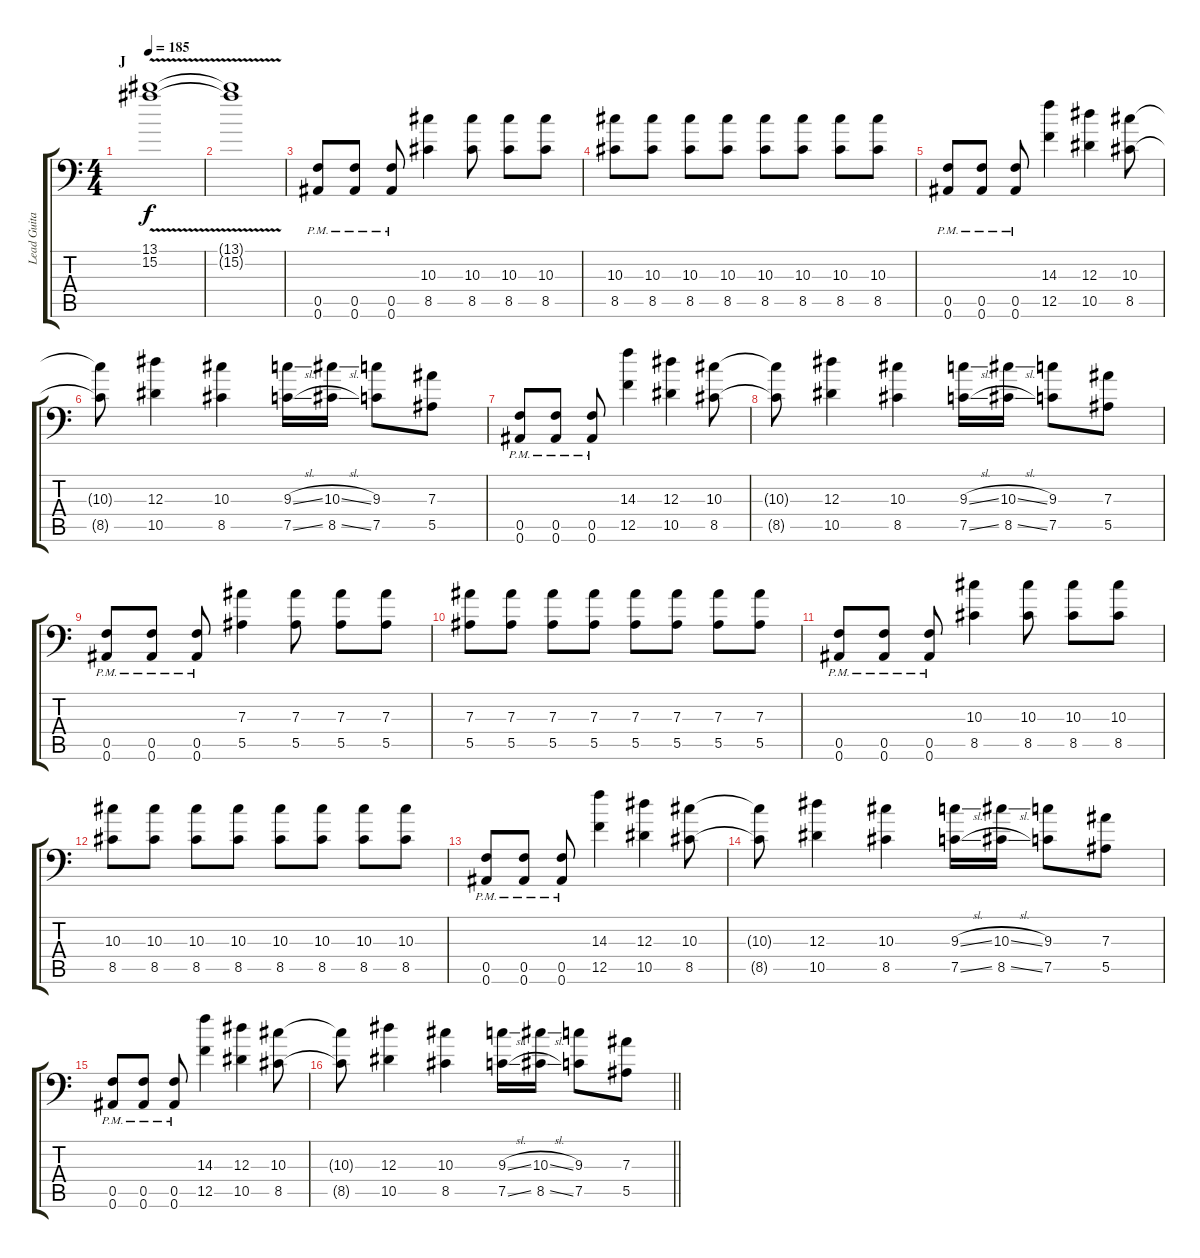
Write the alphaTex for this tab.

\track ("Lead Guitar: Michael Bujaki" "Lead Guita") {instrument overdrivenguitar}
\staff {score tabs}
\tuning (C4 G3 Eb3 Bb2 F2 Bb1) {hide}
\ts (4 4)
\section ("" "J")
\tempo 185
\clef f4
\ks c
(13.1{v} 15.2).1{dy f} |
(13.1{t} 15.2{t}).1 |
(0.5{pm} 0.6{pm}).8 (0.5{pm} 0.6{pm}).8 (0.5{pm} 0.6{pm}).8 (10.3 8.5).4 (10.3 8.5).8 (10.3 8.5).8 (10.3 8.5).8 |
(10.3 8.5).8 (10.3 8.5).8 (10.3 8.5).8 (10.3 8.5).8 (10.3 8.5).8 (10.3 8.5).8 (10.3 8.5).8 (10.3 8.5).8 |
(0.5{pm} 0.6{pm}).8 (0.5{pm} 0.6{pm}).8 (0.5{pm} 0.6{pm}).8 (14.3 12.5).4 (12.3 10.5).4 (10.3 8.5).8 |
(10.3{t} 8.5{t}).8 (12.3 10.5).4 (10.3 8.5).4 (9.3{sl} 7.5{sl}).16 (10.3{sl} 8.5{sl}).16 (9.3 7.5).8 (7.3 5.5).8 |
(0.5{pm} 0.6{pm}).8 (0.5{pm} 0.6{pm}).8 (0.5{pm} 0.6{pm}).8 (14.3 12.5).4 (12.3 10.5).4 (10.3 8.5).8 |
(10.3{t} 8.5{t}).8 (12.3 10.5).4 (10.3 8.5).4 (9.3{sl} 7.5{sl}).16 (10.3{sl} 8.5{sl}).16 (9.3 7.5).8 (7.3 5.5).8 |
(0.5{pm} 0.6{pm}).8 (0.5{pm} 0.6{pm}).8 (0.5{pm} 0.6{pm}).8 (7.3 5.5).4 (7.3 5.5).8 (7.3 5.5).8 (7.3 5.5).8 |
(7.3 5.5).8 (7.3 5.5).8 (7.3 5.5).8 (7.3 5.5).8 (7.3 5.5).8 (7.3 5.5).8 (7.3 5.5).8 (7.3 5.5).8 |
(0.5{pm} 0.6{pm}).8 (0.5{pm} 0.6{pm}).8 (0.5{pm} 0.6{pm}).8 (10.3 8.5).4 (10.3 8.5).8 (10.3 8.5).8 (10.3 8.5).8 |
(10.3 8.5).8 (10.3 8.5).8 (10.3 8.5).8 (10.3 8.5).8 (10.3 8.5).8 (10.3 8.5).8 (10.3 8.5).8 (10.3 8.5).8 |
(0.5{pm} 0.6{pm}).8 (0.5{pm} 0.6{pm}).8 (0.5{pm} 0.6{pm}).8 (14.3 12.5).4 (12.3 10.5).4 (10.3 8.5).8 |
(10.3{t} 8.5{t}).8 (12.3 10.5).4 (10.3 8.5).4 (9.3{sl} 7.5{sl}).16 (10.3{sl} 8.5{sl}).16 (9.3 7.5).8 (7.3 5.5).8 |
(0.5{pm} 0.6{pm}).8 (0.5{pm} 0.6{pm}).8 (0.5{pm} 0.6{pm}).8 (14.3 12.5).4 (12.3 10.5).4 (10.3 8.5).8 |
\barLineRight lightlight
(10.3{t} 8.5{t}).8 (12.3 10.5).4 (10.3 8.5).4 (9.3{sl} 7.5{sl}).16 (10.3{sl} 8.5{sl}).16 (9.3 7.5).8 (7.3 5.5).8
